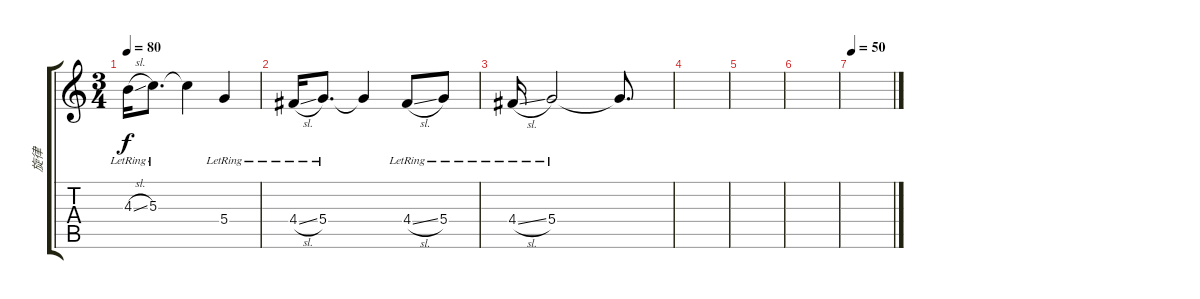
\track ("旋律" "旋律") {instrument acousticguitarnylon}
\staff {score tabs}
\tuning (E4 B3 G3 D3 A2 E2) {hide}
\ts (3 4)
\tempo 80
\clef g2
\ks c
4.3{sl lr}.16{dy f} 5.3{lr}.8{d} 5.3{t}.4 5.4{lr}.4 |
4.4{sl lr}.16 5.4{lr}.8{d} 5.4{t}.4 4.4{sl lr}.8 5.4{lr}.8 |
4.4{sl lr}.16 5.4{lr}.2 5.4{t}.8{d} |
|
|
|
\tempo 50
